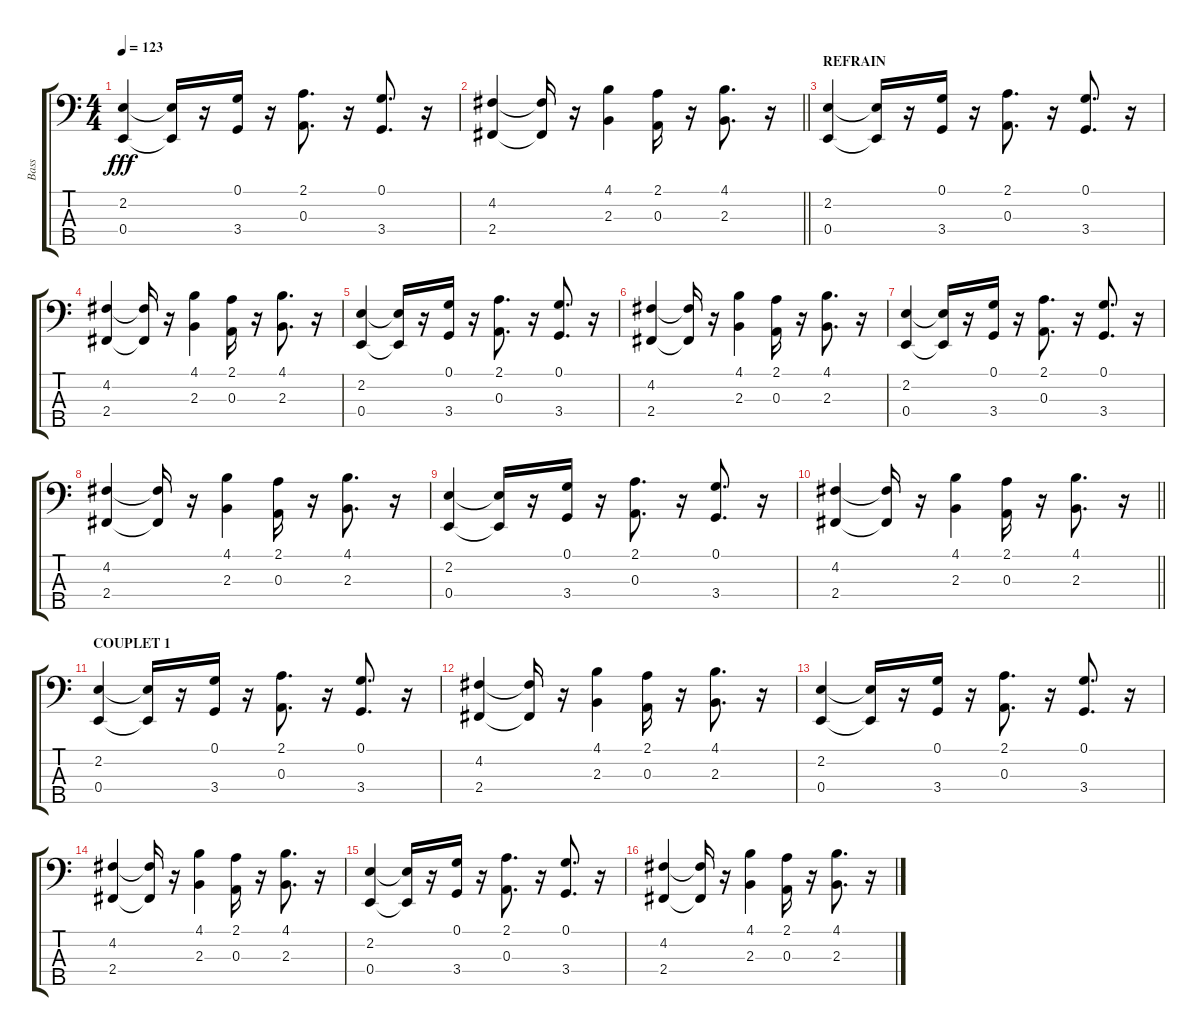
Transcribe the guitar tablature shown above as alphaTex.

\track ("Bass" "Bass") {instrument fretlessbass}
\staff {score tabs}
\tuning (G2 D2 A1 E1 B0) {hide}
\ts (4 4)
\tempo 123
\clef f4
\ks c
(2.2 0.4).4{dy fff} (2.2{t} 0.4{t}).16 r.16 (0.1 3.4).16 r.16 (2.1 0.3).8{d} r.16 (0.1 3.4).8{d} r.16 |
\barLineRight lightlight
(4.2 2.4).4 (4.2{t} 2.4{t}).16 r.16 (4.1 2.3).4 (2.1 0.3).16 r.16 (4.1 2.3).8{d} r.16 |
\section ("" "REFRAIN")
(2.2 0.4).4 (2.2{t} 0.4{t}).16 r.16 (0.1 3.4).16 r.16 (2.1 0.3).8{d} r.16 (0.1 3.4).8{d} r.16 |
(4.2 2.4).4 (4.2{t} 2.4{t}).16 r.16 (4.1 2.3).4 (2.1 0.3).16 r.16 (4.1 2.3).8{d} r.16 |
(2.2 0.4).4 (2.2{t} 0.4{t}).16 r.16 (0.1 3.4).16 r.16 (2.1 0.3).8{d} r.16 (0.1 3.4).8{d} r.16 |
(4.2 2.4).4 (4.2{t} 2.4{t}).16 r.16 (4.1 2.3).4 (2.1 0.3).16 r.16 (4.1 2.3).8{d} r.16 |
(2.2 0.4).4 (2.2{t} 0.4{t}).16 r.16 (0.1 3.4).16 r.16 (2.1 0.3).8{d} r.16 (0.1 3.4).8{d} r.16 |
(4.2 2.4).4 (4.2{t} 2.4{t}).16 r.16 (4.1 2.3).4 (2.1 0.3).16 r.16 (4.1 2.3).8{d} r.16 |
(2.2 0.4).4 (2.2{t} 0.4{t}).16 r.16 (0.1 3.4).16 r.16 (2.1 0.3).8{d} r.16 (0.1 3.4).8{d} r.16 |
\barLineRight lightlight
(4.2 2.4).4 (4.2{t} 2.4{t}).16 r.16 (4.1 2.3).4 (2.1 0.3).16 r.16 (4.1 2.3).8{d} r.16 |
\section ("" "COUPLET 1")
(2.2 0.4).4 (2.2{t} 0.4{t}).16 r.16 (0.1 3.4).16 r.16 (2.1 0.3).8{d} r.16 (0.1 3.4).8{d} r.16 |
(4.2 2.4).4 (4.2{t} 2.4{t}).16 r.16 (4.1 2.3).4 (2.1 0.3).16 r.16 (4.1 2.3).8{d} r.16 |
(2.2 0.4).4 (2.2{t} 0.4{t}).16 r.16 (0.1 3.4).16 r.16 (2.1 0.3).8{d} r.16 (0.1 3.4).8{d} r.16 |
(4.2 2.4).4 (4.2{t} 2.4{t}).16 r.16 (4.1 2.3).4 (2.1 0.3).16 r.16 (4.1 2.3).8{d} r.16 |
(2.2 0.4).4 (2.2{t} 0.4{t}).16 r.16 (0.1 3.4).16 r.16 (2.1 0.3).8{d} r.16 (0.1 3.4).8{d} r.16 |
(4.2 2.4).4 (4.2{t} 2.4{t}).16 r.16 (4.1 2.3).4 (2.1 0.3).16 r.16 (4.1 2.3).8{d} r.16
